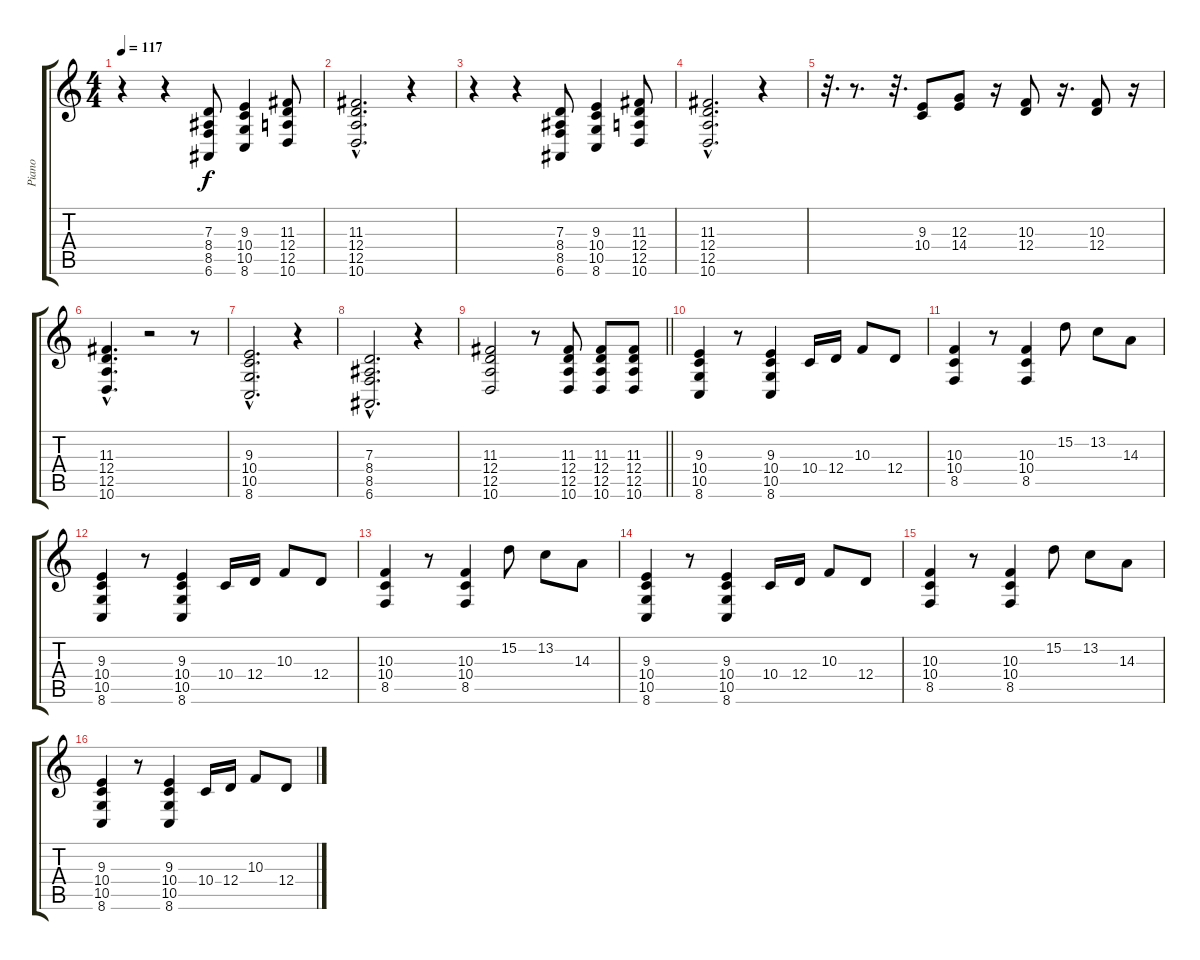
\track ("Piano" "Piano") {instrument acousticgrandpiano}
\staff {score tabs}
\tuning (E4 B3 G3 D3 A2 E2) {hide}
\ts (4 4)
\tempo 117
\clef g2
\ks c
r.4{dy f} r.4 (7.3 8.4 8.5 6.6).8 (9.3 10.4 10.5 8.6).4 (11.3 12.4 12.5 10.6).8 |
(11.3{hac} 12.4{hac} 12.5{hac} 10.6{hac}).2{d} r.4 |
r.4 r.4 (7.3 8.4 8.5 6.6).8 (9.3 10.4 10.5 8.6).4 (11.3 12.4 12.5 10.6).8 |
(11.3{hac} 12.4{hac} 12.5{hac} 10.6{hac}).2{d} r.4 |
r.32{d} r.8{d} r.32{d} (9.3 10.4).8 (12.3 14.4).8 r.16 (10.3 12.4).8 r.16{d} (10.3 12.4).8 r.16 |
(11.3{hac} 12.4{hac} 12.5{hac} 10.6{hac}).4{d} r.2 r.8 |
(9.3{hac} 10.4{hac} 10.5{hac} 8.6{hac}).2{d} r.4 |
(7.3{hac} 8.4{hac} 8.5{hac} 6.6{hac}).2{d} r.4 |
\barLineRight lightlight
(11.3 12.4 12.5 10.6).2 r.8 (11.3 12.4 12.5 10.6).8 (11.3 12.4 12.5 10.6).8 (11.3 12.4 12.5 10.6).8 |
(9.3 10.4 10.5 8.6).4 r.8 (9.3 10.4 10.5 8.6).4 10.4.16 12.4.16 10.3.8 12.4.8 |
(10.3 10.4 8.5).4 r.8 (10.3 10.4 8.5).4 15.2.8 13.2.8 14.3.8 |
(9.3 10.4 10.5 8.6).4 r.8 (9.3 10.4 10.5 8.6).4 10.4.16 12.4.16 10.3.8 12.4.8 |
(10.3 10.4 8.5).4 r.8 (10.3 10.4 8.5).4 15.2.8 13.2.8 14.3.8 |
(9.3 10.4 10.5 8.6).4 r.8 (9.3 10.4 10.5 8.6).4 10.4.16 12.4.16 10.3.8 12.4.8 |
(10.3 10.4 8.5).4 r.8 (10.3 10.4 8.5).4 15.2.8 13.2.8 14.3.8 |
(9.3 10.4 10.5 8.6).4 r.8 (9.3 10.4 10.5 8.6).4 10.4.16 12.4.16 10.3.8 12.4.8
